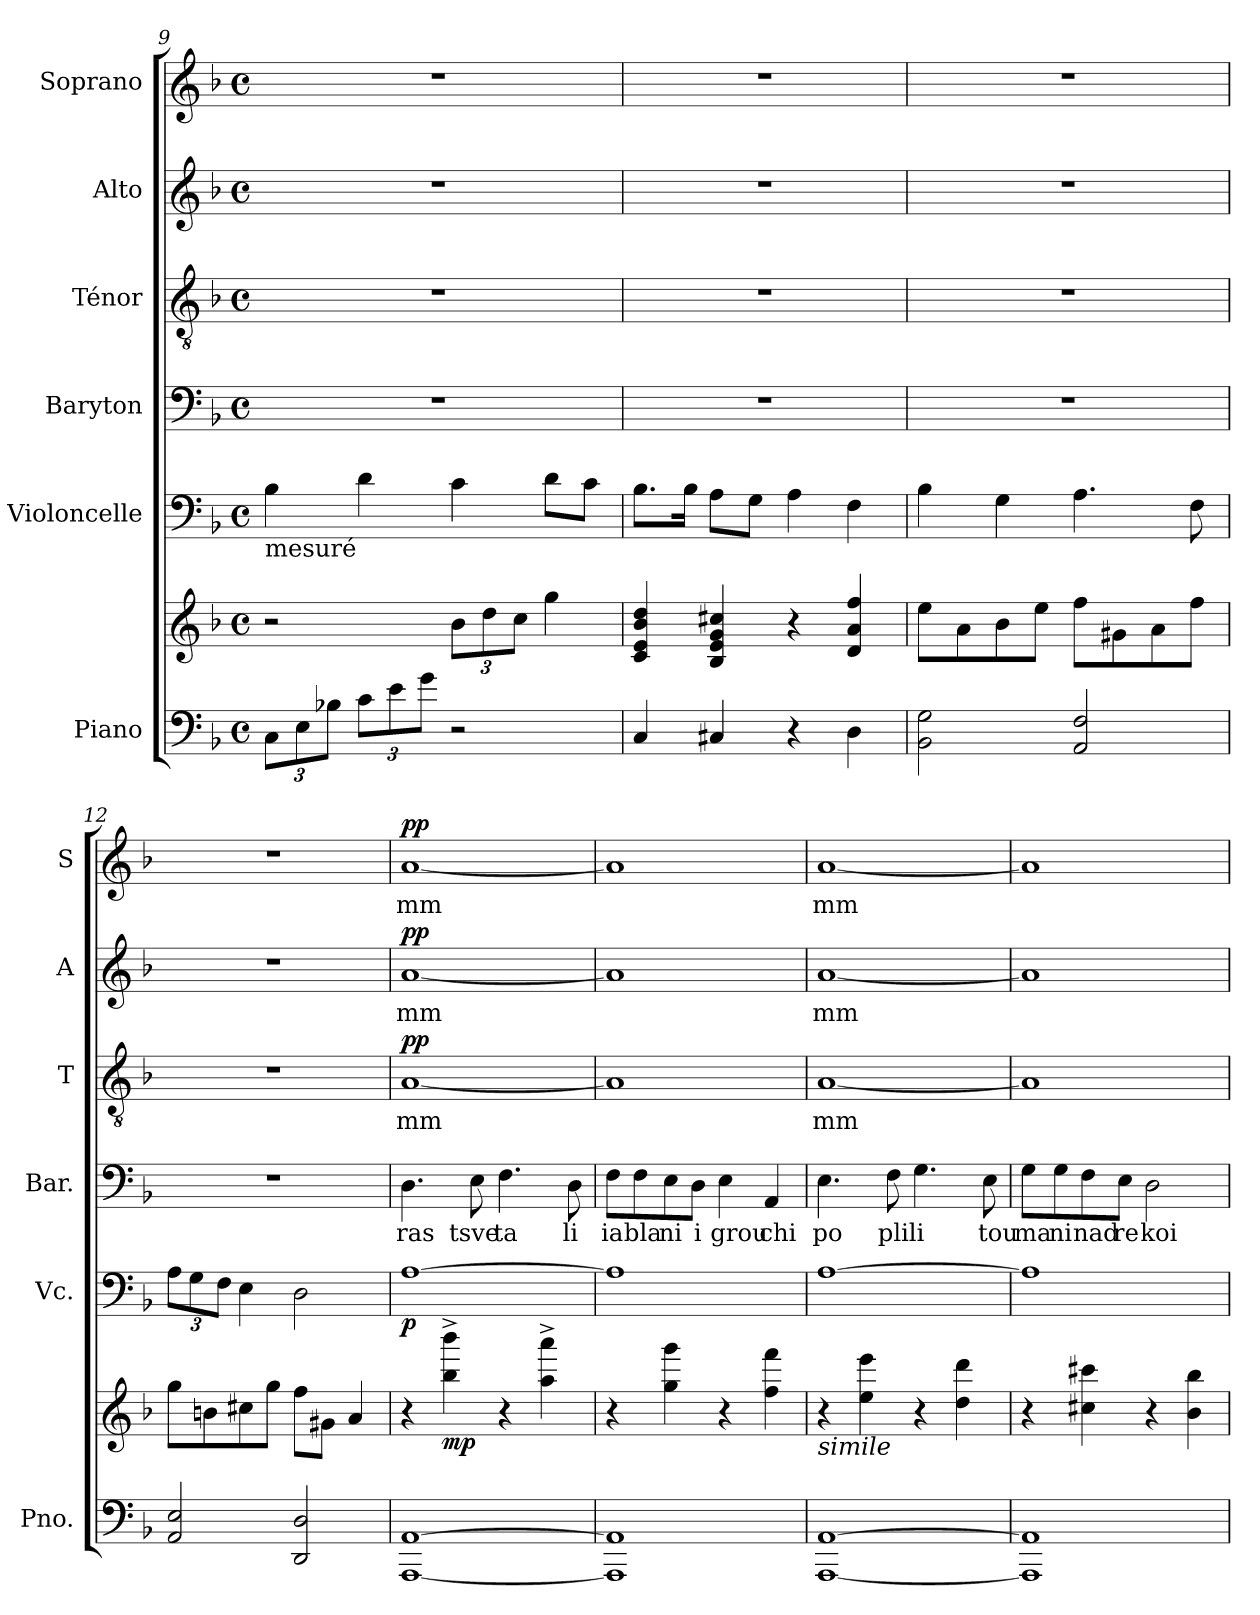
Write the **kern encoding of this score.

**kern	**kern	**dynam	**kern	**dynam	**kern	**text	**kern	**text	**dynam	**kern	**text	**dynam	**kern	**text	**dynam
*part6	*part6	*part6	*part5	*part5	*part4	*part4	*part3	*part3	*part3	*part2	*part2	*part2	*part1	*part1	*part1
*staff7	*staff6	*staff6/7	*staff5	*staff5	*staff4	*staff4	*staff3	*staff3	*staff3	*staff2	*staff2	*staff2	*staff1	*staff1	*staff1
*I"Piano	*	*	*I"Violoncelle	*	*I"Baryton	*	*I"Ténor	*	*	*I"Alto	*	*	*I"Soprano	*	*
*I'Pno.	*	*	*I'Vc.	*	*I'Bar.	*	*I'T	*	*	*I'A	*	*	*I'S	*	*
!!LO:PB:g=z
*clefF4	*clefG2	*	*clefF4	*	*clefF4	*	*clefGv2	*	*	*clefG2	*	*	*clefG2	*	*
*k[b-]	*k[b-]	*	*k[b-]	*	*k[b-]	*	*k[b-]	*	*	*k[b-]	*	*	*k[b-]	*	*
*d:	*d:	*	*d:	*	*d:	*	*d:	*	*	*d:	*	*	*d:	*	*
*M4/4	*M4/4	*	*M4/4	*	*M4/4	*	*M4/4	*	*	*M4/4	*	*	*M4/4	*	*
*met(c)	*met(c)	*	*met(c)	*	*met(c)	*	*met(c)	*	*	*met(c)	*	*	*met(c)	*	*
=9	=9	=9	=9	=9	=9	=9	=9	=9	=9	=9	=9	=9	=9	=9	=9
!	!	!	!LO:TX:b:t=mesuré	!	!	!	!	!	!	!	!	!	!	!	!
12C\L	2r	.	4B-\	.	1r	.	1r	.	.	1r	.	.	1r	.	.
12E\	.	.	.	.	.	.	.	.	.	.	.	.	.	.	.
12B-X\J	.	.	.	.	.	.	.	.	.	.	.	.	.	.	.
12c\L	.	.	4d\	.	.	.	.	.	.	.	.	.	.	.	.
12e\	.	.	.	.	.	.	.	.	.	.	.	.	.	.	.
12g\J	.	.	.	.	.	.	.	.	.	.	.	.	.	.	.
2r	12b-\L	.	4c\	.	.	.	.	.	.	.	.	.	.	.	.
.	12dd\	.	.	.	.	.	.	.	.	.	.	.	.	.	.
.	12cc\J	.	.	.	.	.	.	.	.	.	.	.	.	.	.
.	4gg\	.	8d\L	.	.	.	.	.	.	.	.	.	.	.	.
.	.	.	8c\J	.	.	.	.	.	.	.	.	.	.	.	.
=10	=10	=10	=10	=10	=10	=10	=10	=10	=10	=10	=10	=10	=10	=10	=10
4C/	4c/ 4e/ 4b-/ 4dd/	.	8.B-\L	.	1r	.	1r	.	.	1r	.	.	1r	.	.
.	.	.	16B-\Jk	.	.	.	.	.	.	.	.	.	.	.	.
4C#X/	4B-/ 4e/ 4g/ 4cc#X/	.	8A\L	.	.	.	.	.	.	.	.	.	.	.	.
.	.	.	8G\J	.	.	.	.	.	.	.	.	.	.	.	.
4r	4r	.	4A\	.	.	.	.	.	.	.	.	.	.	.	.
4D\	4d/ 4a/ 4ff/	.	4F\	.	.	.	.	.	.	.	.	.	.	.	.
=11	=11	=11	=11	=11	=11	=11	=11	=11	=11	=11	=11	=11	=11	=11	=11
2BB-\ 2G\	8ee\L	.	4B-\	.	1r	.	1r	.	.	1r	.	.	1r	.	.
.	8a\	.	.	.	.	.	.	.	.	.	.	.	.	.	.
.	8b-\	.	4G\	.	.	.	.	.	.	.	.	.	.	.	.
.	8ee\J	.	.	.	.	.	.	.	.	.	.	.	.	.	.
2AA/ 2F/	8ff\L	.	4.A\	.	.	.	.	.	.	.	.	.	.	.	.
.	8g#X\	.	.	.	.	.	.	.	.	.	.	.	.	.	.
.	8a\	.	.	.	.	.	.	.	.	.	.	.	.	.	.
.	8ff\J	.	8F\	.	.	.	.	.	.	.	.	.	.	.	.
=12	=12	=12	=12	=12	=12	=12	=12	=12	=12	=12	=12	=12	=12	=12	=12
2AA/ 2E/	8gg\L	.	12A\L	.	1r	.	1r	.	.	1r	.	.	1r	.	.
.	.	.	12G\	.	.	.	.	.	.	.	.	.	.	.	.
.	8bn\	.	.	.	.	.	.	.	.	.	.	.	.	.	.
.	.	.	12F\J	.	.	.	.	.	.	.	.	.	.	.	.
.	8cc#X\	.	4E\	.	.	.	.	.	.	.	.	.	.	.	.
.	8gg\J	.	.	.	.	.	.	.	.	.	.	.	.	.	.
2DD/ 2D/	8ff\L	.	2D\	.	.	.	.	.	.	.	.	.	.	.	.
.	8g#X\J	.	.	.	.	.	.	.	.	.	.	.	.	.	.
.	4a/	.	.	.	.	.	.	.	.	.	.	.	.	.	.
!!LO:PB:g=z
=13	=13	=13	=13	=13	=13	=13	=13	=13	=13	=13	=13	=13	=13	=13	=13
!	!	!	!	!LO:DY:b	!	!LO:LY:b	!	!LO:LY:b	!LO:DY:b	!	!LO:LY:b	!LO:DY:b	!	!LO:LY:b	!LO:DY:b
[1AAA [1AA	4r	.	[1A	p	4.D\	ras	[1A	mm	pp	[1a	mm	pp	[1a	mm	pp
!	!	!LO:DY:b	!	!	!	!	!	!	!	!	!	!	!	!	!
.	4bb-\^> 4bbb-\^>	mp	.	.	.	.	.	.	.	.	.	.	.	.	.
!	!	!	!	!	!	!LO:LY:b	!	!	!	!	!	!	!	!	!
.	.	.	.	.	8E\	tsve	.	.	.	.	.	.	.	.	.
!	!	!	!	!	!	!LO:LY:b	!	!	!	!	!	!	!	!	!
.	4r	.	.	.	4.F\	ta	.	.	.	.	.	.	.	.	.
.	4aa\^> 4aaa\^>	.	.	.	.	.	.	.	.	.	.	.	.	.	.
!	!	!	!	!	!	!LO:LY:b	!	!	!	!	!	!	!	!	!
.	.	.	.	.	8D\	li	.	.	.	.	.	.	.	.	.
=14	=14	=14	=14	=14	=14	=14	=14	=14	=14	=14	=14	=14	=14	=14	=14
!	!	!	!	!	!	!LO:LY:b	!	!	!	!	!	!	!	!	!
1AAA] 1AA]	4r	.	1A]	.	8F\L	ia	1A]	.	.	1a]	.	.	1a]	.	.
!	!	!	!	!	!	!LO:LY:b	!	!	!	!	!	!	!	!	!
.	.	.	.	.	8F\	bla	.	.	.	.	.	.	.	.	.
!	!	!	!	!	!	!LO:LY:b	!	!	!	!	!	!	!	!	!
.	4gg\ 4ggg\	.	.	.	8E\	ni	.	.	.	.	.	.	.	.	.
!	!	!	!	!	!	!LO:LY:b	!	!	!	!	!	!	!	!	!
.	.	.	.	.	8D\J	i	.	.	.	.	.	.	.	.	.
!	!	!	!	!	!	!LO:LY:b	!	!	!	!	!	!	!	!	!
.	4r	.	.	.	4E\	grou	.	.	.	.	.	.	.	.	.
!	!	!	!	!	!	!LO:LY:b	!	!	!	!	!	!	!	!	!
.	4ff\ 4fff\	.	.	.	4AA/	chi	.	.	.	.	.	.	.	.	.
=15	=15	=15	=15	=15	=15	=15	=15	=15	=15	=15	=15	=15	=15	=15	=15
!	!LO:TX:b:i:t=simile	!	!	!	!	!	!	!	!	!	!	!	!	!	!
!	!	!	!	!	!	!LO:LY:b	!	!LO:LY:b	!	!	!LO:LY:b	!	!	!LO:LY:b	!
[1AAA [1AA	4r	.	[1A	.	4.E\	po	[1A	mm	.	[1a	mm	.	[1a	mm	.
.	4ee\ 4eee\	.	.	.	.	.	.	.	.	.	.	.	.	.	.
!	!	!	!	!	!	!LO:LY:b	!	!	!	!	!	!	!	!	!
.	.	.	.	.	8F\	pli	.	.	.	.	.	.	.	.	.
!	!	!	!	!	!	!LO:LY:b	!	!	!	!	!	!	!	!	!
.	4r	.	.	.	4.G\	li	.	.	.	.	.	.	.	.	.
.	4dd\ 4ddd\	.	.	.	.	.	.	.	.	.	.	.	.	.	.
!	!	!	!	!	!	!LO:LY:b	!	!	!	!	!	!	!	!	!
.	.	.	.	.	8E\	tou	.	.	.	.	.	.	.	.	.
=16	=16	=16	=16	=16	=16	=16	=16	=16	=16	=16	=16	=16	=16	=16	=16
!	!	!	!	!	!	!LO:LY:b	!	!	!	!	!	!	!	!	!
1AAA] 1AA]	4r	.	1A]	.	8G\L	ma	1A]	.	.	1a]	.	.	1a]	.	.
!	!	!	!	!	!	!LO:LY:b	!	!	!	!	!	!	!	!	!
.	.	.	.	.	8G\	ni	.	.	.	.	.	.	.	.	.
!	!	!	!	!	!	!LO:LY:b	!	!	!	!	!	!	!	!	!
.	4cc#X\ 4ccc#X\	.	.	.	8F\	nad	.	.	.	.	.	.	.	.	.
!	!	!	!	!	!	!LO:LY:b	!	!	!	!	!	!	!	!	!
.	.	.	.	.	8E\J	re	.	.	.	.	.	.	.	.	.
!	!	!	!	!	!	!LO:LY:b	!	!	!	!	!	!	!	!	!
.	4r	.	.	.	2D\	koi	.	.	.	.	.	.	.	.	.
.	4b-\ 4bb-\	.	.	.	.	.	.	.	.	.	.	.	.	.	.
=	=	=	=	=	=	=	=	=	=	=	=	=	=	=	=
*-	*-	*-	*-	*-	*-	*-	*-	*-	*-	*-	*-	*-	*-	*-	*-
